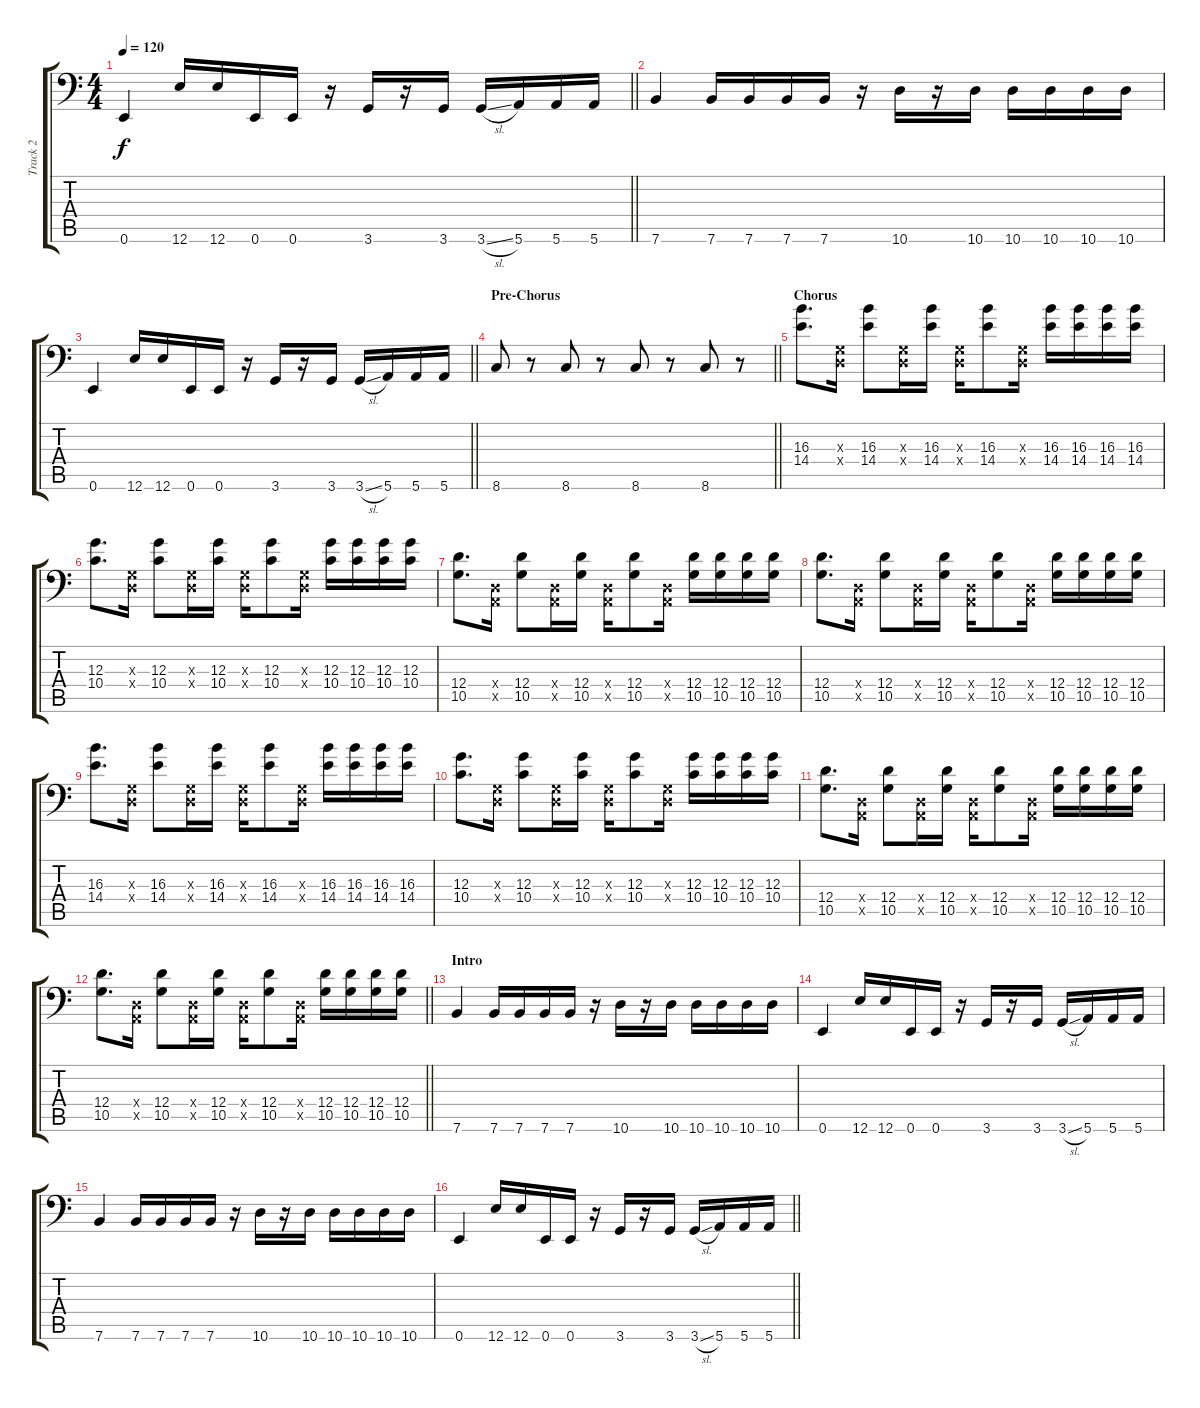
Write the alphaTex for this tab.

\track ("Track 2" "Track 2") {instrument electricbasspick}
\staff {score tabs}
\tuning (E3 B2 G2 D2 A1 E1) {hide}
\ts (4 4)
\tempo 120
\clef f4
\barLineRight lightlight
\ks c
0.6.4{dy f} 12.6.16 12.6.16 0.6.16 0.6.16 r.16 3.6.16 r.16 3.6.16 3.6{sl}.16 5.6.16 5.6.16 5.6.16 |
7.6.4 7.6.16 7.6.16 7.6.16 7.6.16 r.16 10.6.16 r.16 10.6.16 10.6.16 10.6.16 10.6.16 10.6.16 |
\barLineRight lightlight
0.6.4 12.6.16 12.6.16 0.6.16 0.6.16 r.16 3.6.16 r.16 3.6.16 3.6{sl}.16 5.6.16 5.6.16 5.6.16 |
\section ("" "Pre-Chorus")
\barLineRight lightlight
8.6.8 r.8 8.6.8 r.8 8.6.8 r.8 8.6.8 r.8 |
\section ("" "Chorus")
(16.3 14.4).8{d} (0.3{x} 0.4{x}).16 (16.3 14.4).8 (0.3{x} 0.4{x}).16 (16.3 14.4).16 (0.3{x} 0.4{x}).16 (16.3 14.4).8 (0.3{x} 0.4{x}).16 (16.3 14.4).16 (16.3 14.4).16 (16.3 14.4).16 (16.3 14.4).16 |
(12.3 10.4).8{d} (0.3{x} 0.4{x}).16 (12.3 10.4).8 (0.3{x} 0.4{x}).16 (12.3 10.4).16 (0.3{x} 0.4{x}).16 (12.3 10.4).8 (0.3{x} 0.4{x}).16 (12.3 10.4).16 (12.3 10.4).16 (12.3 10.4).16 (12.3 10.4).16 |
(12.4 10.5).8{d} (0.4{x} 0.5{x}).16 (12.4 10.5).8 (0.4{x} 0.5{x}).16 (12.4 10.5).16 (0.4{x} 0.5{x}).16 (12.4 10.5).8 (0.4{x} 0.5{x}).16 (12.4 10.5).16 (12.4 10.5).16 (12.4 10.5).16 (12.4 10.5).16 |
(12.4 10.5).8{d} (0.4{x} 0.5{x}).16 (12.4 10.5).8 (0.4{x} 0.5{x}).16 (12.4 10.5).16 (0.4{x} 0.5{x}).16 (12.4 10.5).8 (0.4{x} 0.5{x}).16 (12.4 10.5).16 (12.4 10.5).16 (12.4 10.5).16 (12.4 10.5).16 |
(16.3 14.4).8{d} (0.3{x} 0.4{x}).16 (16.3 14.4).8 (0.3{x} 0.4{x}).16 (16.3 14.4).16 (0.3{x} 0.4{x}).16 (16.3 14.4).8 (0.3{x} 0.4{x}).16 (16.3 14.4).16 (16.3 14.4).16 (16.3 14.4).16 (16.3 14.4).16 |
(12.3 10.4).8{d} (0.3{x} 0.4{x}).16 (12.3 10.4).8 (0.3{x} 0.4{x}).16 (12.3 10.4).16 (0.3{x} 0.4{x}).16 (12.3 10.4).8 (0.3{x} 0.4{x}).16 (12.3 10.4).16 (12.3 10.4).16 (12.3 10.4).16 (12.3 10.4).16 |
(12.4 10.5).8{d} (0.4{x} 0.5{x}).16 (12.4 10.5).8 (0.4{x} 0.5{x}).16 (12.4 10.5).16 (0.4{x} 0.5{x}).16 (12.4 10.5).8 (0.4{x} 0.5{x}).16 (12.4 10.5).16 (12.4 10.5).16 (12.4 10.5).16 (12.4 10.5).16 |
\barLineRight lightlight
(12.4 10.5).8{d} (0.4{x} 0.5{x}).16 (12.4 10.5).8 (0.4{x} 0.5{x}).16 (12.4 10.5).16 (0.4{x} 0.5{x}).16 (12.4 10.5).8 (0.4{x} 0.5{x}).16 (12.4 10.5).16 (12.4 10.5).16 (12.4 10.5).16 (12.4 10.5).16 |
\section ("" "Intro")
7.6.4 7.6.16 7.6.16 7.6.16 7.6.16 r.16 10.6.16 r.16 10.6.16 10.6.16 10.6.16 10.6.16 10.6.16 |
0.6.4 12.6.16 12.6.16 0.6.16 0.6.16 r.16 3.6.16 r.16 3.6.16 3.6{sl}.16 5.6.16 5.6.16 5.6.16 |
7.6.4 7.6.16 7.6.16 7.6.16 7.6.16 r.16 10.6.16 r.16 10.6.16 10.6.16 10.6.16 10.6.16 10.6.16 |
\barLineRight lightlight
0.6.4 12.6.16 12.6.16 0.6.16 0.6.16 r.16 3.6.16 r.16 3.6.16 3.6{sl}.16 5.6.16 5.6.16 5.6.16
